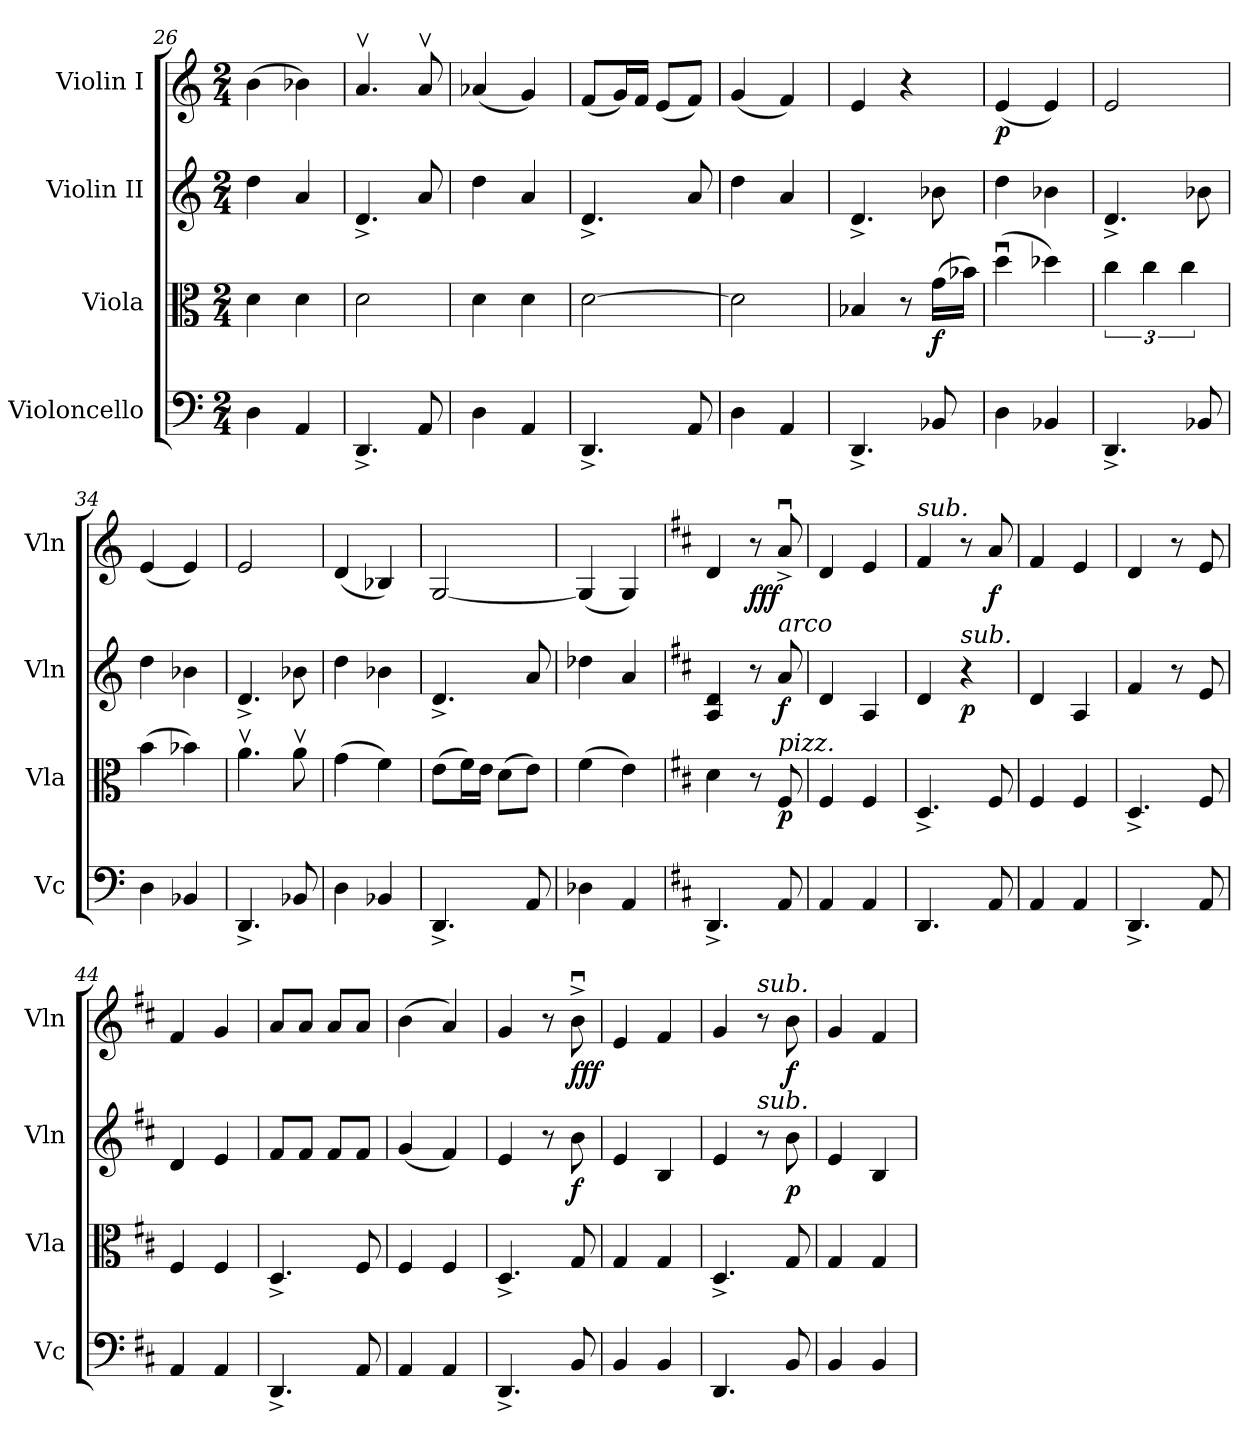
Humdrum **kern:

**kern	**kern	**dynam	**kern	**dynam	**kern	**dynam
*part4	*part3	*part3	*part2	*part2	*part1	*part1
*staff4	*staff3	*staff3	*staff2	*staff2	*staff1	*staff1
*I"Violoncello	*I"Viola	*	*I"Violin II	*	*I"Violin I	*
*I'Vc	*I'Vla	*	*I'Vln	*	*I'Vln	*
*clefF4	*clefC3	*	*clefG2	*	*clefG2	*
*k[]	*k[]	*	*k[]	*	*k[]	*
*M2/4	*M2/4	*	*M2/4	*	*M2/4	*
=26	=26	=26	=26	=26	=26	=26
4D\	4d\	.	4dd\	.	(4b\	.
4AA/	4d\	.	4a/	.	4b-X\)	.
=27	=27	=27	=27	=27	=27	=27
4.DD^/	2d\	.	4.d^/	.	4.av/	.
8AA/	.	.	8a/	.	8av/	.
=28	=28	=28	=28	=28	=28	=28
4D\	4d\	.	4dd\	.	(4a-X/	.
4AA/	4d\	.	4a/	.	4g/)	.
=29	=29	=29	=29	=29	=29	=29
4.DD^/	[2d\	.	4.d^/	.	(8f/L	.
.	.	.	.	.	16g/L)	.
.	.	.	.	.	16f/JJ	.
.	.	.	.	.	(8e/L	.
8AA/	.	.	8a/	.	8f/J)	.
=30	=30	=30	=30	=30	=30	=30
4D\	2d\]	.	4dd\	.	(4g/	.
4AA/	.	.	4a/	.	4f/)	.
!!LO:PB:g=z
=31	=31	=31	=31	=31	=31	=31
4.DD^/	4B-X/	.	4.d^/	.	4e/	.
.	8r	.	.	.	4r	.
!	!	!LO:DY:b	!	!	!	!
8BB-X/	(16g\LL	f	8b-X\	.	.	.
.	16b-X\JJ)	.	.	.	.	.
=32	=32	=32	=32	=32	=32	=32
!	!	!	!	!	!	!LO:DY:b
4D\	(4ddu\	.	4dd\	.	(4e/	p
4BB-X/	4dd-X\)	.	4b-X\	.	4e/)	.
=33	=33	=33	=33	=33	=33	=33
4.DD^/	6cc\	.	4.d^/	.	2e/	.
.	6cc\	.	.	.	.	.
.	6cc\	.	.	.	.	.
8BB-X/	.	.	8b-X\	.	.	.
=34	=34	=34	=34	=34	=34	=34
4D\	(4b\	.	4dd\	.	(4e/	.
4BB-X/	4b-X\)	.	4b-X\	.	4e/)	.
=35	=35	=35	=35	=35	=35	=35
4.DD^/	4.av\	.	4.d^/	.	2e/	.
8BB-X/	8av\	.	8b-X\	.	.	.
=36	=36	=36	=36	=36	=36	=36
4D\	(4g\	.	4dd\	.	(4d/	.
4BB-X/	4f\)	.	4b-X\	.	4B-X/)	.
=37	=37	=37	=37	=37	=37	=37
4.DD^/	(8e\L	.	4.d^/	.	[2G/	.
.	16f\L)	.	.	.	.	.
.	16e\JJ	.	.	.	.	.
.	(8d\L	.	.	.	.	.
8AA/	8e\J)	.	8a/	.	.	.
=38	=38	=38	=38	=38	=38	=38
4D-X\	(4f\	.	4dd-X\	.	(4G/]	.
4AA/	4e\)	.	4a/	.	4G/)	.
=39	=39	=39	=39	=39	=39	=39
*k[f#c#]	*k[f#c#]	*	*k[f#c#]	*	*k[f#c#]	*
4.DD^/	4d\	.	4A/ 4d/	.	4d/	.
!	!	!	!	!	!	!LO:DY:b
.	8r	.	8r	.	8r	fff
!	!	!	!LO:TX:a:i:t=arco	!	!	!
!	!LO:TX:a:i:t=pizz.	!	!	!	!	!
!	!	!LO:DY:b	!	!LO:DY:b	!	!
8AA/	8F#/	p	8a/	f	8au^/	.
!!LO:LB:g=z
=40	=40	=40	=40	=40	=40	=40
4AA/	4F#/	.	4d/	.	4d/	.
4AA/	4F#/	.	4A/	.	4e/	.
=41	=41	=41	=41	=41	=41	=41
!	!	!	!	!	!LO:TX:a:i:t=sub.	!
4.DD/	4.D^/	.	4d/	.	4f#/	.
!	!	!	!LO:TX:a:i:t=sub.	!	!	!
!	!	!	!	!LO:DY:b	!	!
.	.	.	4r	p	8r	.
!	!	!	!	!	!	!LO:DY:b
8AA/	8F#/	.	.	.	8a/	f
=42	=42	=42	=42	=42	=42	=42
4AA/	4F#/	.	4d/	.	4f#/	.
4AA/	4F#/	.	4A/	.	4e/	.
=43	=43	=43	=43	=43	=43	=43
4.DD^/	4.D^/	.	4f#/	.	4d/	.
.	.	.	8r	.	8r	.
8AA/	8F#/	.	8e/	.	8e/	.
=44	=44	=44	=44	=44	=44	=44
4AA/	4F#/	.	4d/	.	4f#/	.
4AA/	4F#/	.	4e/	.	4g/	.
=45	=45	=45	=45	=45	=45	=45
4.DD^/	4.D^/	.	8f#/L	.	8a/L	.
.	.	.	8f#/J	.	8a/J	.
.	.	.	8f#/L	.	8a/L	.
8AA/	8F#/	.	8f#/J	.	8a/J	.
=46	=46	=46	=46	=46	=46	=46
4AA/	4F#/	.	(4g/	.	(4b\	.
4AA/	4F#/	.	4f#/)	.	4a/)	.
=47	=47	=47	=47	=47	=47	=47
4.DD^/	4.D^/	.	4e/	.	4g/	.
.	.	.	8r	.	8r	.
!	!	!	!	!LO:DY:b	!	!LO:DY:b
8BB/	8G/	.	8b\	f	8bu^\	fff
=48	=48	=48	=48	=48	=48	=48
4BB/	4G/	.	4e/	.	4e/	.
4BB/	4G/	.	4B/	.	4f#/	.
=49	=49	=49	=49	=49	=49	=49
4.DD/	4.D^/	.	4e/	.	4g/	.
!	!	!	!	!	!LO:TX:a:i:t=sub.	!
!	!	!	!LO:TX:a:i:t=sub.	!	!	!
.	.	.	8r	.	8r	.
!	!	!	!	!LO:DY:b	!	!LO:DY:b
8BB/	8G/	.	8b\	p	8b\	f
=50	=50	=50	=50	=50	=50	=50
4BB/	4G/	.	4e/	.	4g/	.
4BB/	4G/	.	4B/	.	4f#/	.
=	=	=	=	=	=	=
*-	*-	*-	*-	*-	*-	*-
